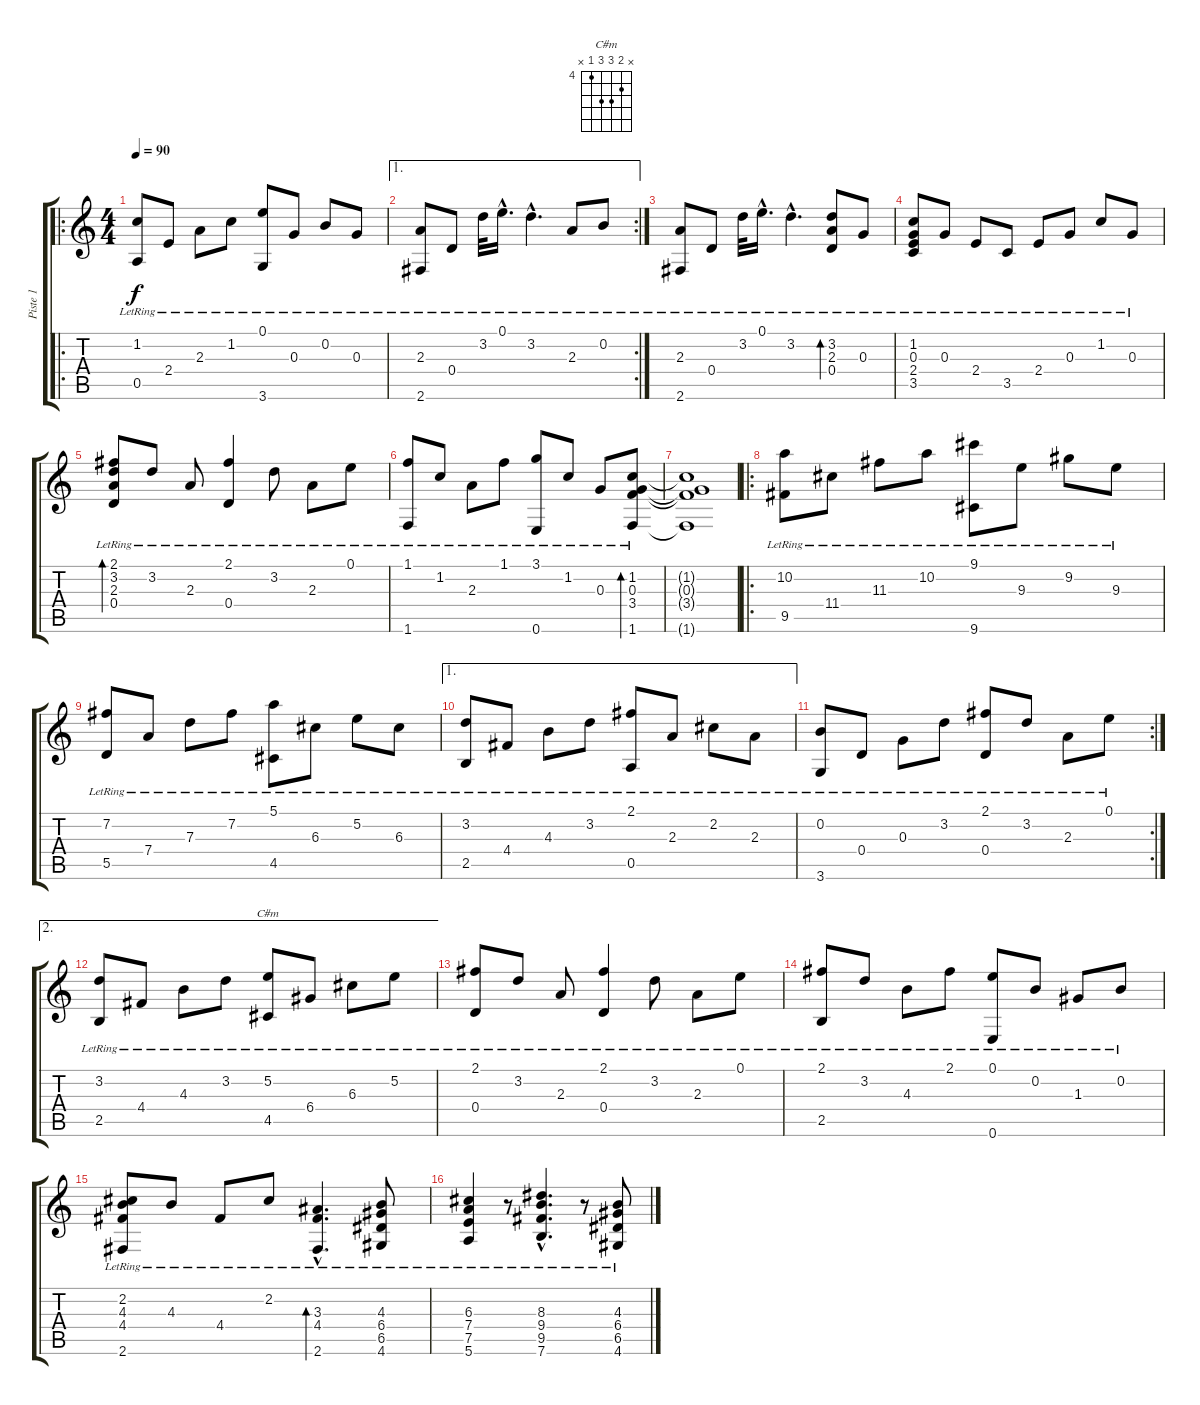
\track ("Piste 1" "Piste 1") {instrument acousticguitarsteel}
\staff {score tabs}
\tuning (E4 B3 G3 D3 A2 E2) {hide}
\chord ("C#m" x 5 6 6 4 x) {firstfret 4}
\ro
\ts (4 4)
\tempo 90
\clef g2
\ks c
(1.2{lr} 0.5{lr}).8{dy f instrument acousticguitarsteel} 2.4{lr}.8 2.3{lr}.8 1.2{lr}.8 (0.1{lr} 3.6{lr}).8 0.3{lr}.8 0.2{lr}.8 0.3{lr}.8 |
\ae 1
\rc 2
(2.3{lr} 2.6{lr}).8 0.4{lr}.8 3.2{lr}.32 0.1{hac lr}.16{d} 3.2{hac lr}.4{d} 2.3{lr}.8 0.2{lr}.8 |
(2.3{lr} 2.6{lr}).8 0.4{lr}.8 3.2{lr}.32 0.1{hac lr}.16{d} 3.2{hac lr}.4{d} (3.2{lr} 2.3{lr} 0.4{lr}).8{bd 480} 0.3{lr}.8 |
(1.2{lr} 0.3{lr} 2.4{lr} 3.5{lr}).8 0.3{lr}.8 2.4{lr}.8 3.5{lr}.8 2.4{lr}.8 0.3{lr}.8 1.2{lr}.8 0.3{lr}.8 |
(2.1{lr} 3.2{lr} 2.3{lr} 0.4{lr}).8{bd 240} 3.2{lr}.8 2.3{lr}.8 (2.1{lr} 0.4{lr}).4 3.2{lr}.8 2.3{lr}.8 0.1{lr}.8 |
(1.1{lr} 1.6{lr}).8 1.2{lr}.8 2.3{lr}.8 1.1{lr}.8 (3.1{lr} 0.6{lr}).8 1.2{lr}.8 0.3{lr}.8 (1.2{lr} 0.3{lr} 3.4{lr} 1.6{lr}).8{bd 240} |
(1.2{t} 0.3{t} 3.4{t} 1.6{t}).1 |
\ro
(10.2{lr} 9.5{lr}).8 11.4{lr}.8 11.3{lr}.8 10.2{lr}.8 (9.1{lr} 9.6{lr}).8 9.3{lr}.8 9.2{lr}.8 9.3{lr}.8 |
(7.2{lr} 5.5{lr}).8 7.4{lr}.8 7.3{lr}.8 7.2{lr}.8 (5.1{lr} 4.5{lr}).8 6.3{lr}.8 5.2{lr}.8 6.3{lr}.8 |
\ae 1
(3.2{lr} 2.5{lr}).8 4.4{lr}.8 4.3{lr}.8 3.2{lr}.8 (2.1{lr} 0.5{lr}).8 2.3{lr}.8 2.2{lr}.8 2.3{lr}.8 |
\rc 2
(0.2{lr} 3.6{lr}).8 0.4{lr}.8 0.3{lr}.8 3.2{lr}.8 (2.1{lr} 0.4{lr}).8 3.2{lr}.8 2.3{lr}.8 0.1{lr}.8 |
\ae 2
(3.2{lr} 2.5{lr}).8 4.4{lr}.8 4.3{lr}.8 3.2{lr}.8 (5.2{lr} 4.5{lr}).8{ch "C#m"} 6.4{lr}.8 6.3{lr}.8 5.2{lr}.8 |
(2.1{lr} 0.4{lr}).8 3.2{lr}.8 2.3{lr}.8 (2.1{lr} 0.4{lr}).4 3.2{lr}.8 2.3{lr}.8 0.1{lr}.8 |
(2.1{lr} 2.5{lr}).8 3.2{lr}.8 4.3{lr}.8 2.1{lr}.8 (0.1{lr} 0.6{lr}).8 0.2{lr}.8 1.3{lr}.8 0.2{lr}.8 |
(2.2{lr} 4.3{lr} 4.4{lr} 2.6{lr}).8 4.3{lr}.8 4.4{lr}.8 2.2{lr}.8 (3.3{hac lr} 4.4{hac lr} 2.6{hac lr}).4{d bd 240} (4.3{lr} 6.4{lr} 6.5{lr} 4.6{lr}).8 |
(6.3{lr} 7.4{lr} 7.5{lr} 5.6{lr}).4 r.8 (8.3{hac lr} 9.4{hac lr} 9.5{hac lr} 7.6{hac lr}).4{d} r.8 (4.3{lr} 6.4{lr} 6.5{lr} 4.6{lr}).8
